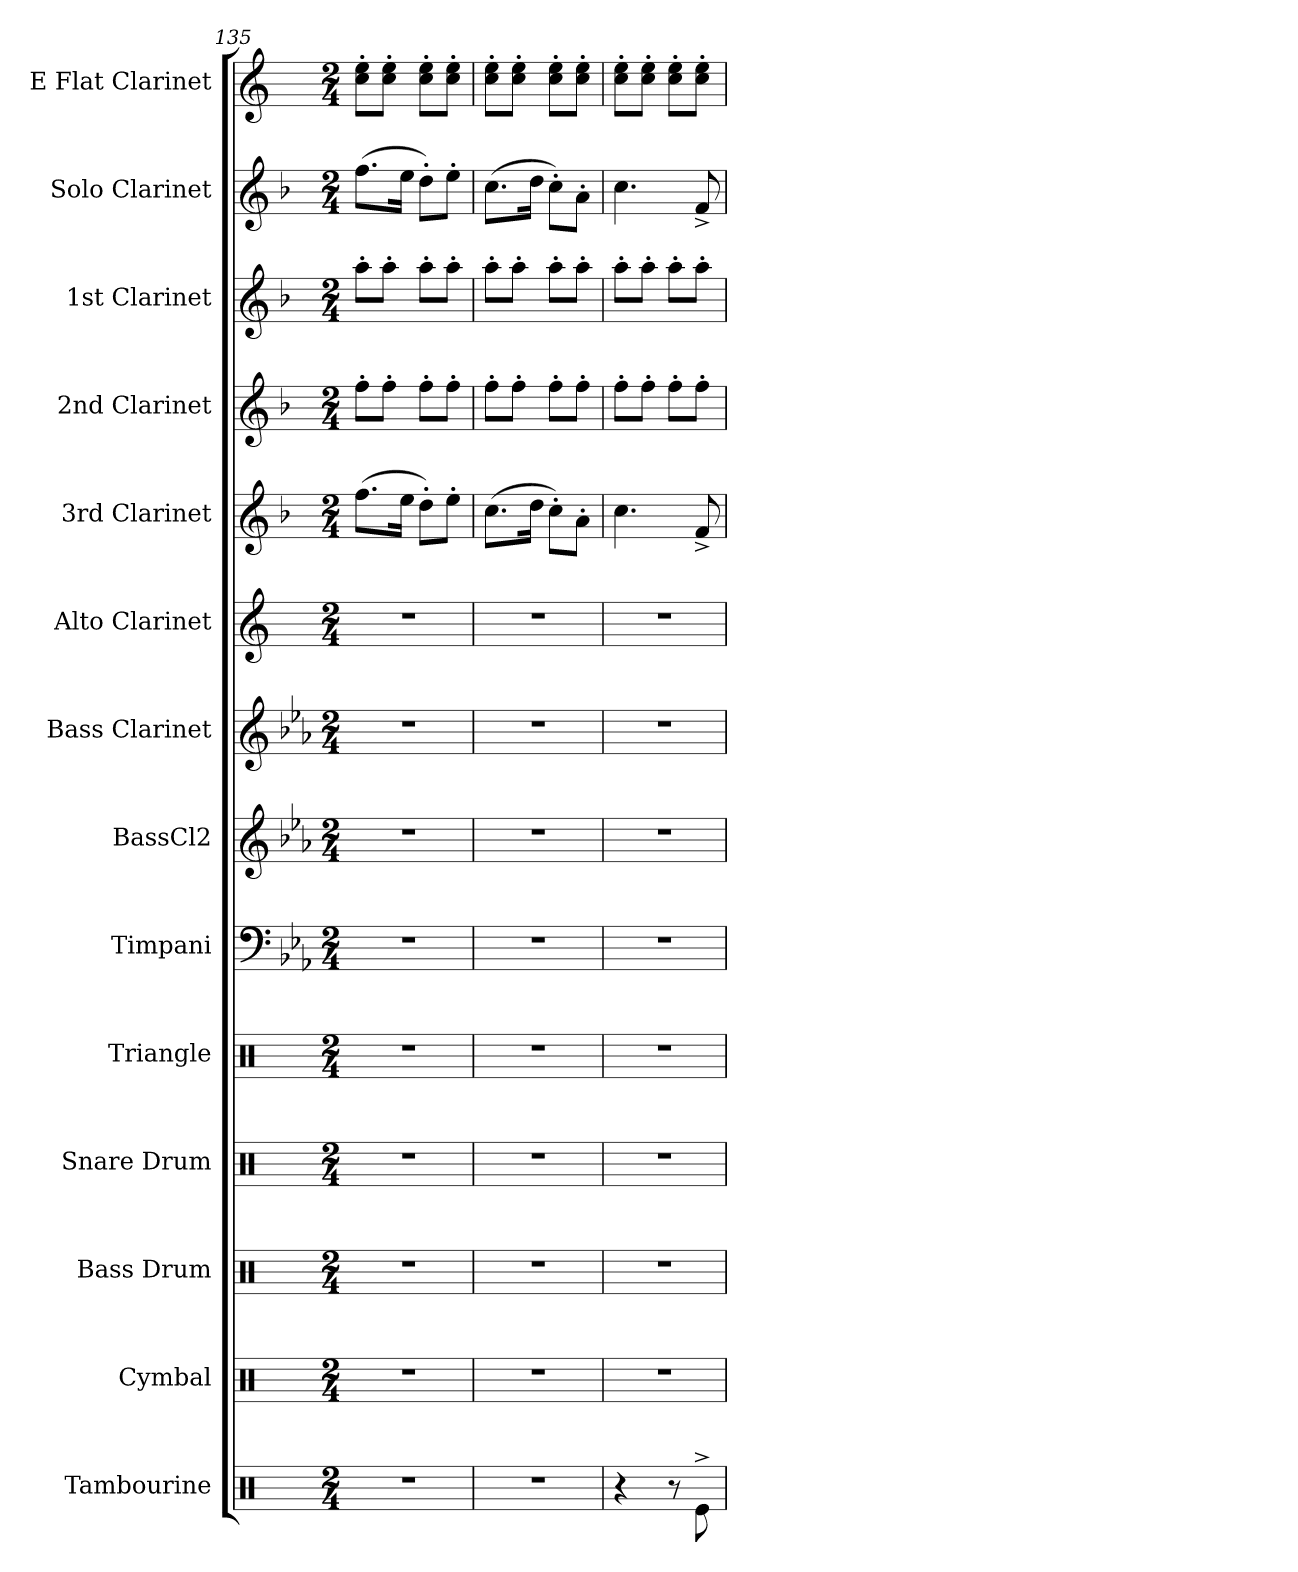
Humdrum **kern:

**kern	**kern	**kern	**kern	**kern	**kern	**kern	**kern	**kern	**kern	**kern	**kern	**kern	**kern
*part14	*part13	*part12	*part11	*part10	*part9	*part8	*part7	*part6	*part5	*part4	*part3	*part2	*part1
*staff14	*staff13	*staff12	*staff11	*staff10	*staff9	*staff8	*staff7	*staff6	*staff5	*staff4	*staff3	*staff2	*staff1
*I"Tambourine	*I"Cymbal	*I"Bass Drum	*I"Snare Drum	*I"Triangle	*I"Timpani	*I"BassCl2	*I"Bass Clarinet	*I"Alto Clarinet	*I"3rd Clarinet	*I"2nd Clarinet	*I"1st Clarinet	*I"Solo Clarinet	*I"E Flat Clarinet
*I'Tamb.	*I'Cym.	*I'B. Dr.	*I'Sn. Dr.	*I'Trgl.	*I'Timp.	*I'B. Cl2	*I'B. Cl.	*I'A. Cl.	*I'3rdCl.	*I'2nd Cl.	*I'1stCl.	*I'SoloCl.	*
*clefX	*clefX	*clefX	*clefX	*clefX	*clefF4	*clefG2	*clefG2	*clefG2	*clefG2	*clefG2	*clefG2	*clefG2	*clefG2
*	*	*	*	*	*	*ITrd8c14	*ITrd8c14	*ITrd5c9	*ITrd1c2	*ITrd1c2	*ITrd1c2	*ITrd1c2	*ITrd-2c-3
*k[]	*k[]	*k[]	*k[]	*k[]	*k[b-e-a-]	*k[b-e-a-]	*k[b-e-a-]	*k[b-e-a-]	*k[b-e-a-]	*k[b-e-a-]	*k[b-e-a-]	*k[b-e-a-]	*k[b-e-a-]
*M2/4	*M2/4	*M2/4	*M2/4	*M2/4	*M2/4	*M2/4	*M2/4	*M2/4	*M2/4	*M2/4	*M2/4	*M2/4	*M2/4
=135	=135	=135	=135	=135	=135	=135	=135	=135	=135	=135	=135	=135	=135
2r	2r	2r	2r	2r	2r	2r	2r	2r	(8.ee-\L	8ee-'\L	8gg'\L	(8.ee-\L	8ee-\' 8gg\'L
.	.	.	.	.	.	.	.	.	.	8ee-'\J	8gg'\J	.	8ee-\' 8gg\'J
.	.	.	.	.	.	.	.	.	16dd\Jk	.	.	16dd\Jk	.
.	.	.	.	.	.	.	.	.	8cc'\L)	8ee-'\L	8gg'\L	8cc'\L)	8ee-\' 8gg\'L
.	.	.	.	.	.	.	.	.	8dd'\J	8ee-'\J	8gg'\J	8dd'\J	8ee-\' 8gg\'J
=136	=136	=136	=136	=136	=136	=136	=136	=136	=136	=136	=136	=136	=136
2r	2r	2r	2r	2r	2r	2r	2r	2r	(8.b-\L	8ee-'\L	8gg'\L	(8.b-\L	8ee-\' 8gg\'L
.	.	.	.	.	.	.	.	.	.	8ee-'\J	8gg'\J	.	8ee-\' 8gg\'J
.	.	.	.	.	.	.	.	.	16cc\Jk	.	.	16cc\Jk	.
.	.	.	.	.	.	.	.	.	8b-'\L)	8ee-'\L	8gg'\L	8b-'\L)	8ee-\' 8gg\'L
.	.	.	.	.	.	.	.	.	8g'\J	8ee-'\J	8gg'\J	8g'\J	8ee-\' 8gg\'J
=137	=137	=137	=137	=137	=137	=137	=137	=137	=137	=137	=137	=137	=137
4r	2r	2r	2r	2r	2r	2r	2r	2r	4.b-\	8ee-'\L	8gg'\L	4.b-\	8ee-\' 8gg\'L
.	.	.	.	.	.	.	.	.	.	8ee-'\J	8gg'\J	.	8ee-\' 8gg\'J
8r	.	.	.	.	.	.	.	.	.	8ee-'\L	8gg'\L	.	8ee-\' 8gg\'L
8Re^\	.	.	.	.	.	.	.	.	8e-^/	8ee-'\J	8gg'\J	8e-^/	8ee-\' 8gg\'J
=	=	=	=	=	=	=	=	=	=	=	=	=	=
*-	*-	*-	*-	*-	*-	*-	*-	*-	*-	*-	*-	*-	*-
